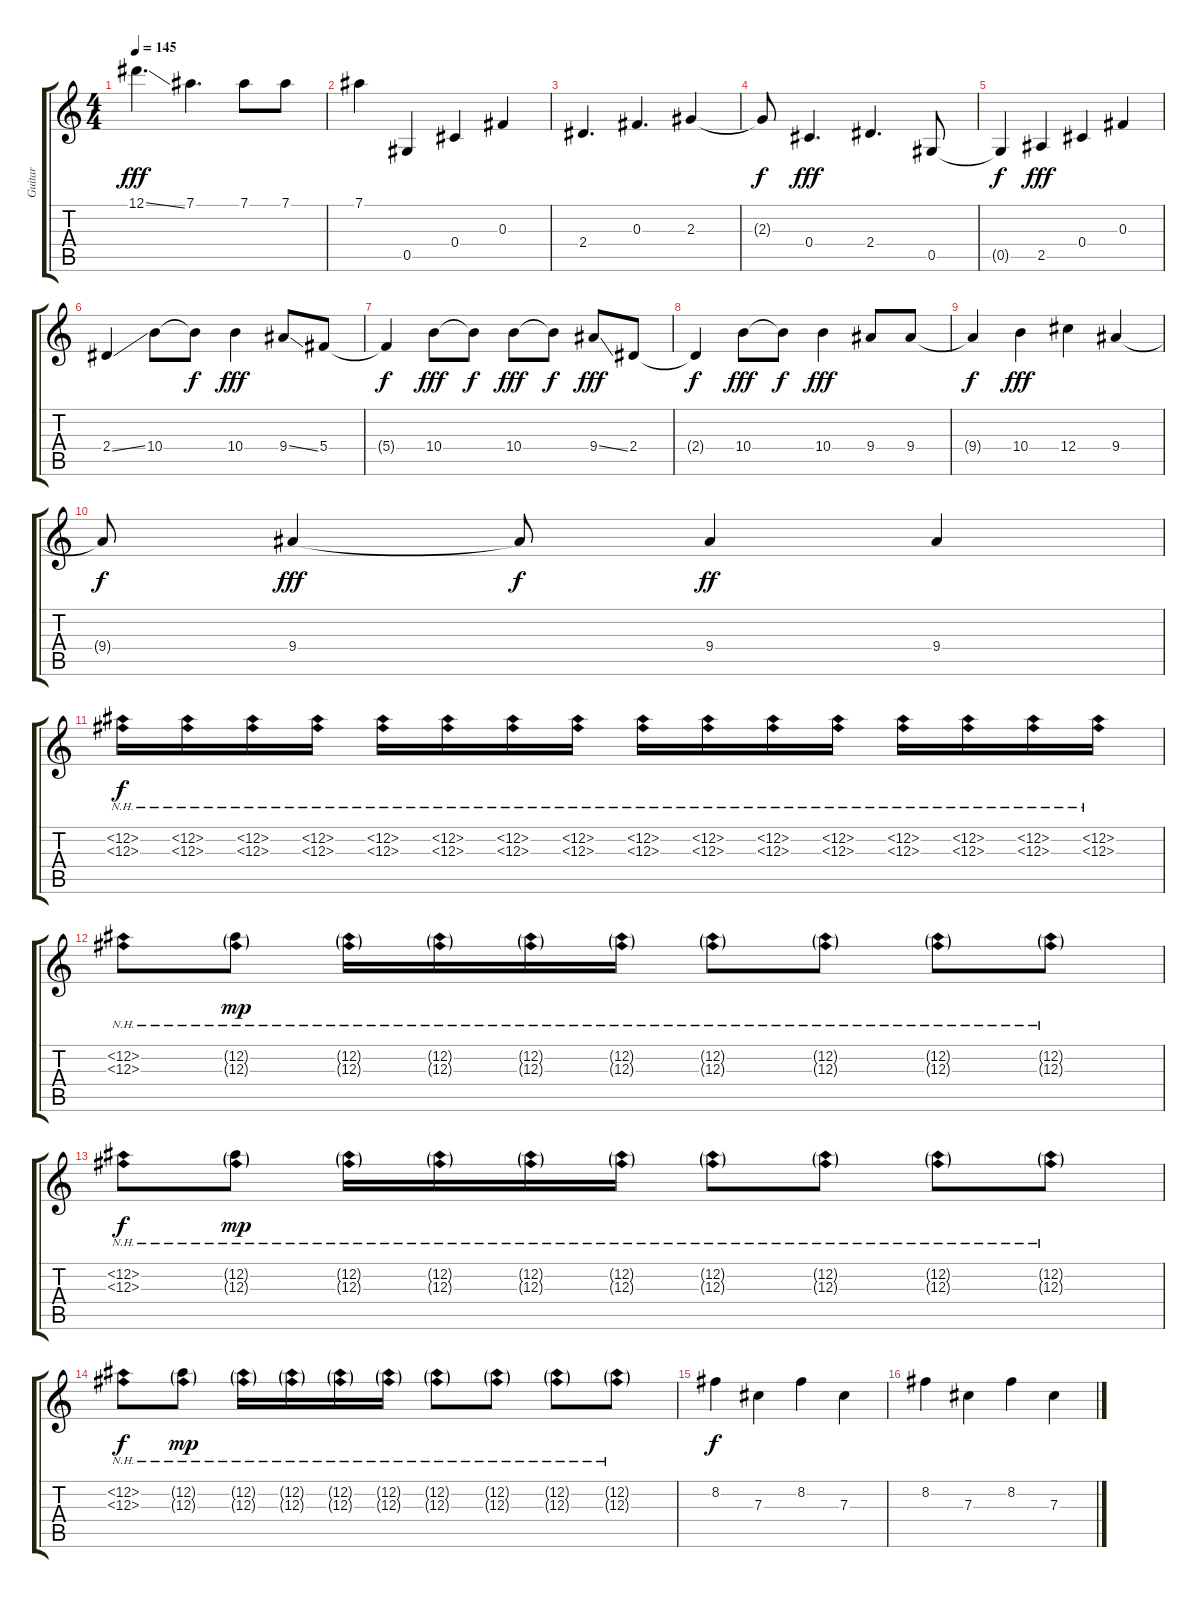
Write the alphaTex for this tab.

\track ("Guitar" "Guitar") {instrument electricguitarjazz}
\staff {score tabs}
\tuning (Eb4 Bb3 Gb3 Db3 Ab2 Eb2) {hide}
\ts (4 4)
\tempo 145
\clef g2
\ks c
12.1{ss}.4{d dy fff} 7.1.4{d} 7.1.8 7.1.8 |
7.1.4 0.5.4 0.4.4 0.3.4 |
2.4.4{d} 0.3.4{d} 2.3.4 |
2.3{t}.8{dy f} 0.4.4{d dy fff} 2.4.4{d} 0.5.8 |
0.5{t}.4{dy f} 2.5.4{dy fff} 0.4.4 0.3.4 |
2.4{ss}.4 10.4.8 10.4{t}.8{dy f} 10.4.4{dy fff} 9.4{ss}.8 5.4.8 |
5.4{t}.4{dy f} 10.4.8{dy fff} 10.4{t}.8{dy f} 10.4.8{dy fff} 10.4{t}.8{dy f} 9.4{ss}.8{dy fff} 2.4.8 |
2.4{t}.4{dy f} 10.4.8{dy fff} 10.4{t}.8{dy f} 10.4.4{dy fff} 9.4.8 9.4.8 |
9.4{t}.4{dy f} 10.4.4{dy fff} 12.4.4 9.4.4 |
9.4{t}.8{dy f} 9.4.4{dy fff} 9.4{t}.8{dy f} 9.4.4{dy ff} 9.4.4 |
(12.2{nh} 12.3{nh}).16{dy f} (12.2{nh} 12.3{nh}).16 (12.2{nh} 12.3{nh}).16 (12.2{nh} 12.3{nh}).16 (12.2{nh} 12.3{nh}).16 (12.2{nh} 12.3{nh}).16 (12.2{nh} 12.3{nh}).16 (12.2{nh} 12.3{nh}).16 (12.2{nh} 12.3{nh}).16 (12.2{nh} 12.3{nh}).16 (12.2{nh} 12.3{nh}).16 (12.2{nh} 12.3{nh}).16 (12.2{nh} 12.3{nh}).16 (12.2{nh} 12.3{nh}).16 (12.2{nh} 12.3{nh}).16 (12.2{nh} 12.3{nh}).16 |
(12.2{nh} 12.3{nh}).8 (12.2{g} 12.3{nh g}).8{dy mp} (12.2{nh g} 12.3{nh g}).16 (12.2{nh g} 12.3{nh g}).16 (12.2{nh g} 12.3{nh g}).16 (12.2{nh g} 12.3{nh g}).16 (12.2{nh g} 12.3{nh g}).8 (12.2{nh g} 12.3{nh g}).8 (12.2{nh g} 12.3{nh g}).8 (12.2{nh g} 12.3{nh g}).8 |
(12.2{nh} 12.3{nh}).8{dy f} (12.2{g} 12.3{nh g}).8{dy mp} (12.2{nh g} 12.3{nh g}).16 (12.2{nh g} 12.3{nh g}).16 (12.2{nh g} 12.3{nh g}).16 (12.2{nh g} 12.3{nh g}).16 (12.2{nh g} 12.3{nh g}).8 (12.2{nh g} 12.3{nh g}).8 (12.2{nh g} 12.3{nh g}).8 (12.2{nh g} 12.3{nh g}).8 |
(12.2{nh} 12.3{nh}).8{dy f} (12.2{g} 12.3{nh g}).8{dy mp} (12.2{nh g} 12.3{nh g}).16 (12.2{nh g} 12.3{nh g}).16 (12.2{nh g} 12.3{nh g}).16 (12.2{nh g} 12.3{nh g}).16 (12.2{nh g} 12.3{nh g}).8 (12.2{nh g} 12.3{nh g}).8 (12.2{nh g} 12.3{nh g}).8 (12.2{nh g} 12.3{nh g}).8 |
8.2.4{dy f volume 11 balance 5} 7.3.4 8.2.4 7.3.4 |
8.2.4 7.3.4 8.2.4 7.3.4
